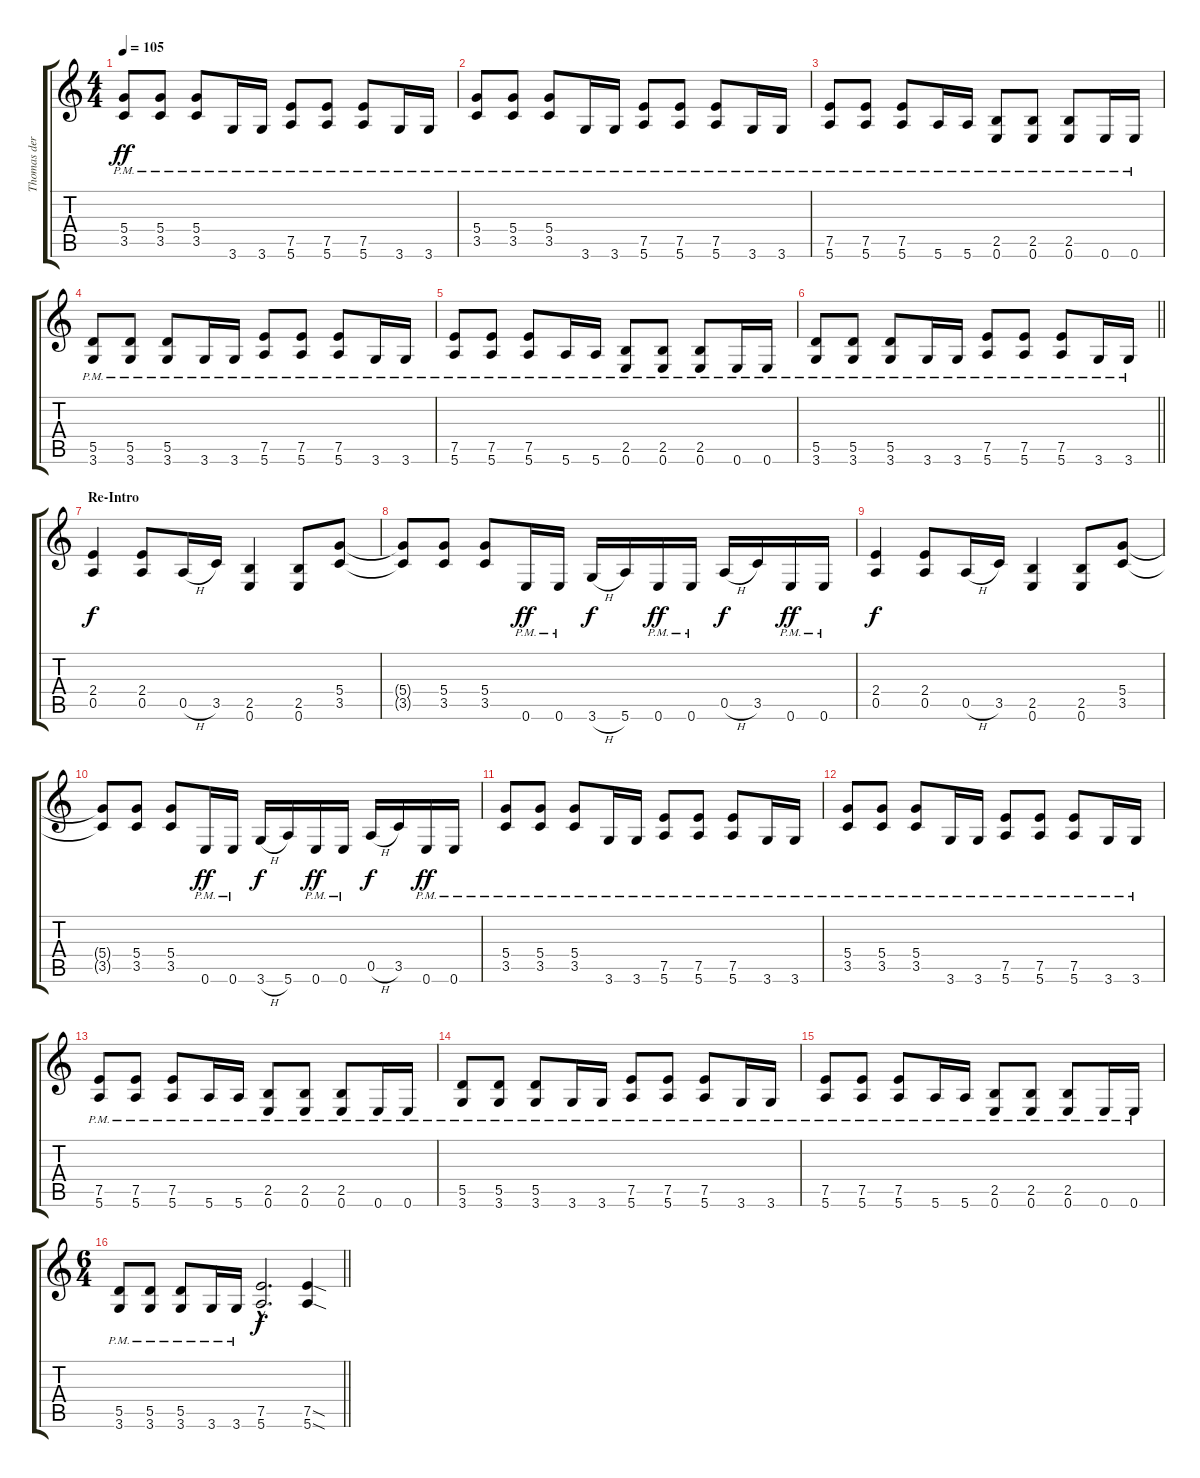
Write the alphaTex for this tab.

\track ("Thomas der Münzer" "Thomas der") {instrument distortionguitar}
\staff {score tabs}
\tuning (E4 B3 G3 D3 A2 E2) {hide}
\ts (4 4)
\tempo 105
\clef g2
\ks c
(5.4{pm} 3.5{pm}).8{dy ff} (5.4{pm} 3.5{pm}).8 (5.4{pm} 3.5{pm}).8 3.6{pm}.16 3.6{pm}.16 (7.5{pm} 5.6{pm}).8 (7.5{pm} 5.6{pm}).8 (7.5{pm} 5.6{pm}).8 3.6{pm}.16 3.6{pm}.16 |
(5.4{pm} 3.5{pm}).8 (5.4{pm} 3.5{pm}).8 (5.4{pm} 3.5{pm}).8 3.6{pm}.16 3.6{pm}.16 (7.5{pm} 5.6{pm}).8 (7.5{pm} 5.6{pm}).8 (7.5{pm} 5.6{pm}).8 3.6{pm}.16 3.6{pm}.16 |
(7.5{pm} 5.6{pm}).8 (7.5{pm} 5.6{pm}).8 (7.5{pm} 5.6{pm}).8 5.6{pm}.16 5.6{pm}.16 (2.5{pm} 0.6{pm}).8 (2.5{pm} 0.6{pm}).8 (2.5{pm} 0.6{pm}).8 0.6{pm}.16 0.6{pm}.16 |
(5.5{pm} 3.6{pm}).8 (5.5{pm} 3.6{pm}).8 (5.5{pm} 3.6{pm}).8 3.6{pm}.16 3.6{pm}.16 (7.5{pm} 5.6{pm}).8 (7.5{pm} 5.6{pm}).8 (7.5{pm} 5.6{pm}).8 3.6{pm}.16 3.6{pm}.16 |
(7.5{pm} 5.6{pm}).8 (7.5{pm} 5.6{pm}).8 (7.5{pm} 5.6{pm}).8 5.6{pm}.16 5.6{pm}.16 (2.5{pm} 0.6{pm}).8 (2.5{pm} 0.6{pm}).8 (2.5{pm} 0.6{pm}).8 0.6{pm}.16 0.6{pm}.16 |
\barLineRight lightlight
(5.5{pm} 3.6{pm}).8 (5.5{pm} 3.6{pm}).8 (5.5{pm} 3.6{pm}).8 3.6{pm}.16 3.6{pm}.16 (7.5{pm} 5.6{pm}).8 (7.5{pm} 5.6{pm}).8 (7.5{pm} 5.6{pm}).8 3.6{pm}.16 3.6{pm}.16 |
\section ("" "Re-Intro")
(2.4 0.5).4{dy f} (2.4 0.5).8 0.5{h}.16 3.5.16 (2.5 0.6).4 (2.5 0.6).8 (5.4 3.5).8 |
(5.4{t} 3.5{t}).8 (5.4 3.5).8 (5.4 3.5).8 0.6{pm}.16{dy ff} 0.6{pm}.16 3.6{h}.16{dy f} 5.6.16 0.6{pm}.16{dy ff} 0.6{pm}.16 0.5{h}.16{dy f} 3.5.16 0.6{pm}.16{dy ff} 0.6{pm}.16 |
(2.4 0.5).4{dy f} (2.4 0.5).8 0.5{h}.16 3.5.16 (2.5 0.6).4 (2.5 0.6).8 (5.4 3.5).8 |
(5.4{t} 3.5{t}).8 (5.4 3.5).8 (5.4 3.5).8 0.6{pm}.16{dy ff} 0.6{pm}.16 3.6{h}.16{dy f} 5.6.16 0.6{pm}.16{dy ff} 0.6{pm}.16 0.5{h}.16{dy f} 3.5.16 0.6{pm}.16{dy ff} 0.6{pm}.16 |
(5.4{pm} 3.5{pm}).8 (5.4{pm} 3.5{pm}).8 (5.4{pm} 3.5{pm}).8 3.6{pm}.16 3.6{pm}.16 (7.5{pm} 5.6{pm}).8 (7.5{pm} 5.6{pm}).8 (7.5{pm} 5.6{pm}).8 3.6{pm}.16 3.6{pm}.16 |
(5.4{pm} 3.5{pm}).8 (5.4{pm} 3.5{pm}).8 (5.4{pm} 3.5{pm}).8 3.6{pm}.16 3.6{pm}.16 (7.5{pm} 5.6{pm}).8 (7.5{pm} 5.6{pm}).8 (7.5{pm} 5.6{pm}).8 3.6{pm}.16 3.6{pm}.16 |
(7.5{pm} 5.6{pm}).8 (7.5{pm} 5.6{pm}).8 (7.5{pm} 5.6{pm}).8 5.6{pm}.16 5.6{pm}.16 (2.5{pm} 0.6{pm}).8 (2.5{pm} 0.6{pm}).8 (2.5{pm} 0.6{pm}).8 0.6{pm}.16 0.6{pm}.16 |
(5.5{pm} 3.6{pm}).8 (5.5{pm} 3.6{pm}).8 (5.5{pm} 3.6{pm}).8 3.6{pm}.16 3.6{pm}.16 (7.5{pm} 5.6{pm}).8 (7.5{pm} 5.6{pm}).8 (7.5{pm} 5.6{pm}).8 3.6{pm}.16 3.6{pm}.16 |
(7.5{pm} 5.6{pm}).8 (7.5{pm} 5.6{pm}).8 (7.5{pm} 5.6{pm}).8 5.6{pm}.16 5.6{pm}.16 (2.5{pm} 0.6{pm}).8 (2.5{pm} 0.6{pm}).8 (2.5{pm} 0.6{pm}).8 0.6{pm}.16 0.6{pm}.16 |
\ts (6 4)
\barLineRight lightlight
(5.5{pm} 3.6{pm}).8 (5.5{pm} 3.6{pm}).8 (5.5{pm} 3.6{pm}).8 3.6{pm}.16 3.6{pm}.16 (7.5{hac} 5.6{hac}).2{d dy f} (7.5{sod} 5.6{sod}).4
